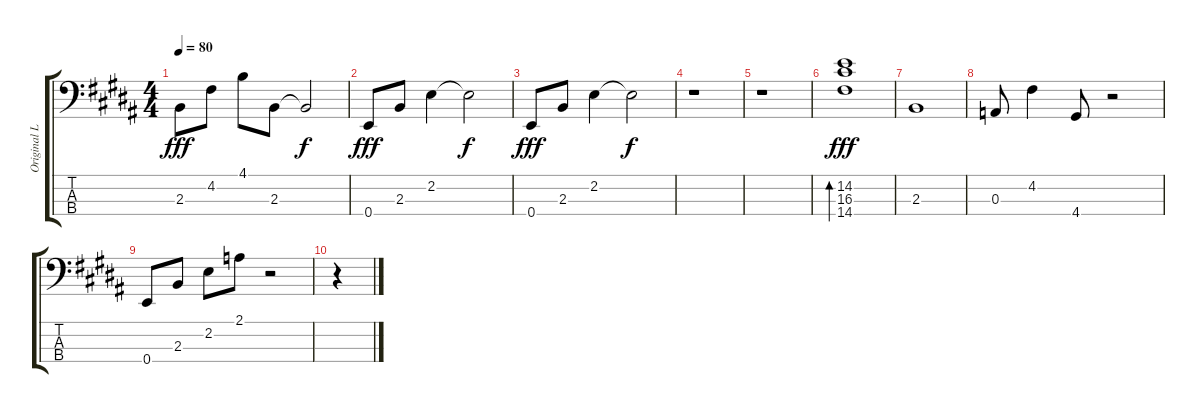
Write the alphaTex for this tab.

\track ("Original L" "Original L") {instrument acousticguitarnylon}
\staff {score tabs}
\tuning (G2 D2 A1 E1) {hide}
\ts (4 4)
\tempo 80
\clef f4
\ks b
2.3.8{dy fff} 4.2.8 4.1.8 2.3.8 2.3{t}.2{dy f} |
0.4.8{dy fff} 2.3.8 2.2.4 2.2{t}.2{dy f} |
0.4.8{dy fff} 2.3.8 2.2.4 2.2{t}.2{dy f} |
r.1 |
r.1 |
(14.2 16.3 14.4).1{bd 120 dy fff} |
2.3.1 |
0.3.8 4.2.4 4.4.8 r.2 |
0.4.8 2.3.8 2.2.8 2.1.8 r.2 |
r.4
